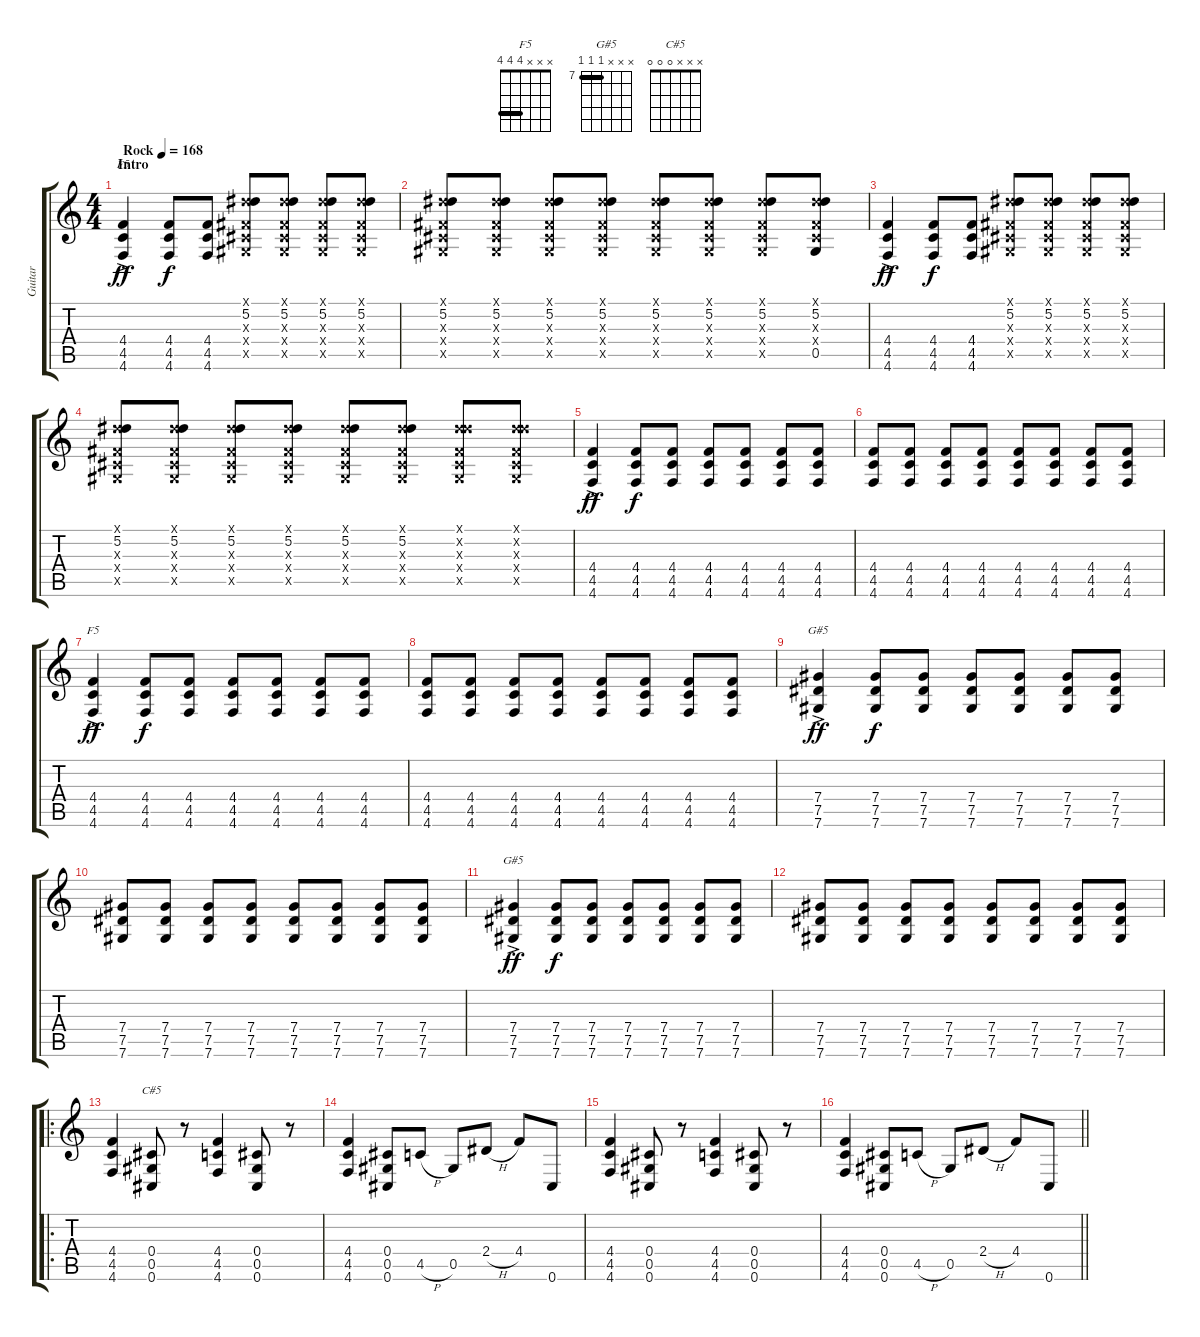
\track ("Guitar" "Guitar") {instrument distortionguitar}
\staff {score tabs}
\tuning (Eb4 Bb3 Gb3 Db3 Ab2 Db2) {hide}
\chord ("F5" x x x 4 4 4)
\chord ("F5" x x x 4 4 4) {barre 4}
\chord ("G#5" x x x 7 7 7) {firstfret 7}
\chord ("G#5" x x x 7 7 7) {firstfret 7 barre 7}
\chord ("C#5" x x x 0 0 0)
\ts (4 4)
\section ("" "Intro")
\tempo (168 "Rock")
\clef g2
\ks c
(4.4 4.5 4.6{ac}).4{ch "F5" dy ff instrument distortionguitar} (4.4 4.5 4.6).8{dy f} (4.4 4.5 4.6).8 (0.1{x} 5.2 0.3{x} 0.4{x} 0.5{x}).8 (0.1{x} 5.2 0.3{x} 0.4{x} 0.5{x}).8 (0.1{x} 5.2 0.3{x} 0.4{x} 0.5{x}).8 (0.1{x} 5.2 0.3{x} 0.4{x} 0.5{x}).8 |
(0.1{x} 5.2 0.3{x} 0.4{x} 0.5{x}).8 (0.1{x} 5.2 0.3{x} 0.4{x} 0.5{x}).8 (0.1{x} 5.2 0.3{x} 0.4{x} 0.5{x}).8 (0.1{x} 5.2 0.3{x} 0.4{x} 0.5{x}).8 (0.1{x} 5.2 0.3{x} 0.4{x} 0.5{x}).8 (0.1{x} 5.2 0.3{x} 0.4{x} 0.5{x}).8 (0.1{x} 5.2 0.3{x} 0.4{x} 0.5{x}).8 (0.1{x} 5.2 0.3{x} 0.4{x} 0.5).8 |
(4.4 4.5 4.6{ac}).4{dy ff} (4.4 4.5 4.6).8{dy f} (4.4 4.5 4.6).8 (0.1{x} 5.2 0.3{x} 0.4{x} 0.5{x}).8 (0.1{x} 5.2 0.3{x} 0.4{x} 0.5{x}).8 (0.1{x} 5.2 0.3{x} 0.4{x} 0.5{x}).8 (0.1{x} 5.2 0.3{x} 0.4{x} 0.5{x}).8 |
(0.1{x} 5.2 0.3{x} 0.4{x} 0.5{x}).8 (0.1{x} 5.2 0.3{x} 0.4{x} 0.5{x}).8 (0.1{x} 5.2 0.3{x} 0.4{x} 0.5{x}).8 (0.1{x} 5.2 0.3{x} 0.4{x} 0.5{x}).8 (0.1{x} 5.2 0.3{x} 0.4{x} 0.5{x}).8 (0.1{x} 5.2 0.3{x} 0.4{x} 0.5{x}).8 (0.1{x} 5.2{x} 0.3{x} 0.4{x} 0.5{x}).8 (0.1{x} 5.2{x} 0.3{x} 0.4{x} 0.5{x}).8 |
(4.4 4.5 4.6{ac}).4{dy ff} (4.4 4.5 4.6).8{dy f} (4.4 4.5 4.6).8 (4.4 4.5 4.6).8 (4.4 4.5 4.6).8 (4.4 4.5 4.6).8 (4.4 4.5 4.6).8 |
(4.4 4.5 4.6).8 (4.4 4.5 4.6).8 (4.4 4.5 4.6).8 (4.4 4.5 4.6).8 (4.4 4.5 4.6).8 (4.4 4.5 4.6).8 (4.4 4.5 4.6).8 (4.4 4.5 4.6).8 |
(4.4 4.5 4.6{ac}).4{ch "F5" dy ff} (4.4 4.5 4.6).8{dy f} (4.4 4.5 4.6).8 (4.4 4.5 4.6).8 (4.4 4.5 4.6).8 (4.4 4.5 4.6).8 (4.4 4.5 4.6).8 |
(4.4 4.5 4.6).8 (4.4 4.5 4.6).8 (4.4 4.5 4.6).8 (4.4 4.5 4.6).8 (4.4 4.5 4.6).8 (4.4 4.5 4.6).8 (4.4 4.5 4.6).8 (4.4 4.5 4.6).8 |
(7.4 7.5 7.6{ac}).4{ch "G#5" dy ff} (7.4 7.5 7.6).8{dy f} (7.4 7.5 7.6).8 (7.4 7.5 7.6).8 (7.4 7.5 7.6).8 (7.4 7.5 7.6).8 (7.4 7.5 7.6).8 |
(7.4 7.5 7.6).8 (7.4 7.5 7.6).8 (7.4 7.5 7.6).8 (7.4 7.5 7.6).8 (7.4 7.5 7.6).8 (7.4 7.5 7.6).8 (7.4 7.5 7.6).8 (7.4 7.5 7.6).8 |
(7.4 7.5 7.6{ac}).4{ch "G#5" dy ff} (7.4 7.5 7.6).8{dy f} (7.4 7.5 7.6).8 (7.4 7.5 7.6).8 (7.4 7.5 7.6).8 (7.4 7.5 7.6).8 (7.4 7.5 7.6).8 |
(7.4 7.5 7.6).8 (7.4 7.5 7.6).8 (7.4 7.5 7.6).8 (7.4 7.5 7.6).8 (7.4 7.5 7.6).8 (7.4 7.5 7.6).8 (7.4 7.5 7.6).8 (7.4 7.5 7.6).8 |
\ro
(4.4 4.5 4.6).4 (0.4 0.5 0.6).8{ch "C#5"} r.8 (4.4 4.5 4.6).4 (0.4 0.5 0.6).8 r.8 |
(4.4 4.5 4.6).4 (0.4 0.5 0.6).8 4.5{h}.8 0.5.8 2.4{h}.8 4.4.8 0.6.8 |
(4.4 4.5 4.6).4 (0.4 0.5 0.6).8 r.8 (4.4 4.5 4.6).4 (0.4 0.5 0.6).8 r.8 |
\barLineRight lightlight
(4.4 4.5 4.6).4 (0.4 0.5 0.6).8 4.5{h}.8 0.5.8 2.4{h}.8 4.4.8 0.6.8
